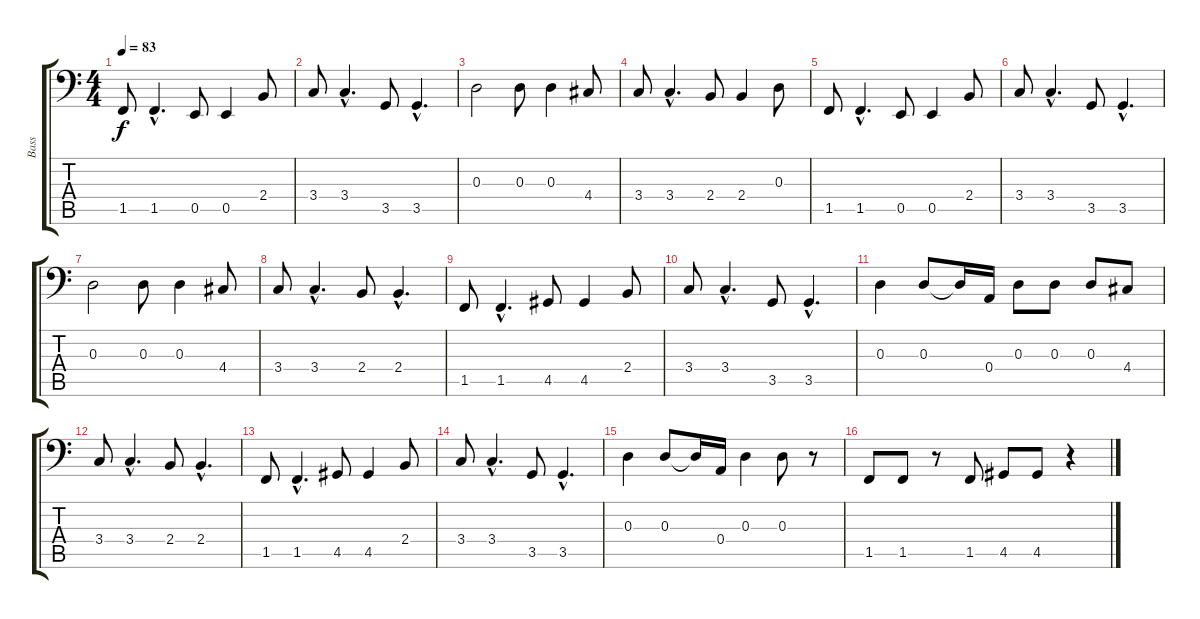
\track ("Bass" "Bass") {instrument fretlessbass}
\staff {score tabs}
\tuning (C3 G2 D2 A1 E1 B0) {hide}
\ts (4 4)
\tempo 83
\clef f4
\ks c
1.5.8{dy f} 1.5{hac}.4{d} 0.5.8 0.5.4 2.4.8 |
3.4.8 3.4{hac}.4{d} 3.5.8 3.5{hac}.4{d} |
0.3.2 0.3.8 0.3.4 4.4.8 |
3.4.8 3.4{hac}.4{d} 2.4.8 2.4.4 0.3.8 |
1.5.8 1.5{hac}.4{d} 0.5.8 0.5.4 2.4.8 |
3.4.8 3.4{hac}.4{d} 3.5.8 3.5{hac}.4{d} |
0.3.2 0.3.8 0.3.4 4.4.8 |
3.4.8 3.4{hac}.4{d} 2.4.8 2.4{hac}.4{d} |
1.5.8 1.5{hac}.4{d} 4.5.8 4.5.4 2.4.8 |
3.4.8 3.4{hac}.4{d} 3.5.8 3.5{hac}.4{d} |
0.3.4 0.3.8 0.3{t}.16 0.4.16 0.3.8 0.3.8 0.3.8 4.4.8 |
3.4.8 3.4{hac}.4{d} 2.4.8 2.4{hac}.4{d} |
1.5.8 1.5{hac}.4{d} 4.5.8 4.5.4 2.4.8 |
3.4.8 3.4{hac}.4{d} 3.5.8 3.5{hac}.4{d} |
0.3.4 0.3.8 0.3{t}.16 0.4.16 0.3.4 0.3.8 r.8 |
1.5.8 1.5.8 r.8 1.5.8 4.5.8 4.5.8 r.4
